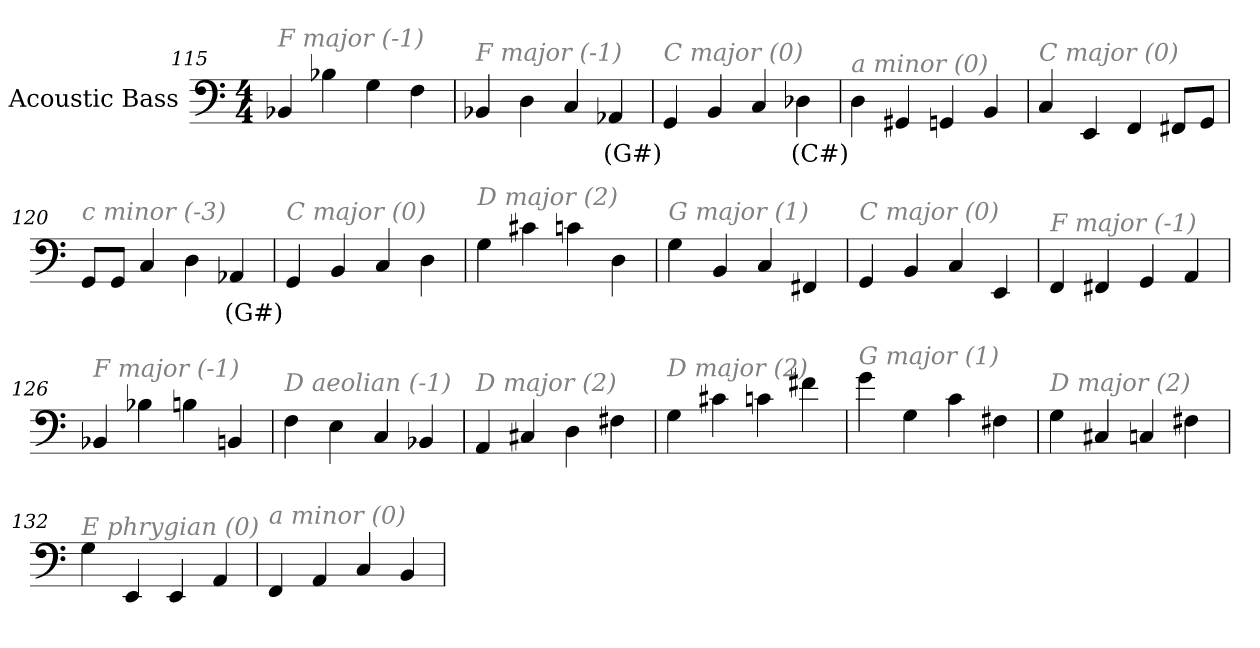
**kern	**text
*part1	*part1
*staff1	*staff1
*I"Acoustic Bass	*
*clefF4	*
*ITrd7c12	*
*k[]	*
*C:	*
*M4/4	*
=115	=115
!LO:TX:i:color=#808080:t=F major (-1)	!
4BBB-X	.
4BB-X	.
4GG	.
4FF	.
=116	=116
!LO:TX:i:color=#808080:t=F major (-1)	!
4BBB-X	.
4DD	.
4CC	.
4AAA-Xi	(G#)
=117	=117
!LO:TX:i:color=#808080:t=C major (0)	!
4GGG	.
4BBB	.
4CC	.
4DD-Xi	(C#)
=118	=118
!LO:TX:i:color=#808080:t=a minor (0)	!
4DD	.
4GGG#X	.
4GGGn	.
4BBB	.
=119	=119
!LO:TX:i:color=#808080:t=C major (0)	!
4CC	.
4EEE	.
4FFF	.
8FFF#XL	.
8GGGJ	.
=120	=120
!LO:TX:i:color=#808080:t=c minor (-3)	!
8GGGL	.
8GGGJ	.
4CC	.
4DD	.
4AAA-Xi	(G#)
=121	=121
!LO:TX:i:color=#808080:t=C major (0)	!
4GGG	.
4BBB	.
4CC	.
4DD	.
=122	=122
!LO:TX:i:color=#808080:t=D major (2)	!
4GG	.
4C#X	.
4Cn	.
4DD	.
=123	=123
!LO:TX:i:color=#808080:t=G major (1)	!
4GG	.
4BBB	.
4CC	.
4FFF#X	.
=124	=124
!LO:TX:i:color=#808080:t=C major (0)	!
4GGG	.
4BBB	.
4CC	.
4EEE	.
=125	=125
!LO:TX:i:color=#808080:t=F major (-1)	!
4FFF	.
4FFF#X	.
4GGG	.
4AAA	.
=126	=126
!LO:TX:i:color=#808080:t=F major (-1)	!
4BBB-X	.
4BB-X	.
4BBn	.
4BBBn	.
=127	=127
!LO:TX:i:color=#808080:t=D aeolian (-1)	!
4FF	.
4EE	.
4CC	.
4BBB-X	.
=128	=128
!LO:TX:i:color=#808080:t=D major (2)	!
4AAA	.
4CC#X	.
4DD	.
4FF#X	.
=129	=129
!LO:TX:i:color=#808080:t=D major (2)	!
4GG	.
4C#X	.
4Cn	.
4F#X	.
=130	=130
!LO:TX:i:color=#808080:t=G major (1)	!
4G	.
4GG	.
4C	.
4FF#X	.
=131	=131
!LO:TX:i:color=#808080:t=D major (2)	!
4GG	.
4CC#X	.
4CCn	.
4FF#X	.
=132	=132
!LO:TX:i:color=#808080:t=E phrygian (0)	!
4GG	.
4EEE	.
4EEE	.
4AAA	.
=133	=133
!LO:TX:i:color=#808080:t=a minor (0)	!
4FFF	.
4AAA	.
4CC	.
4BBB	.
=	=
*-	*-
